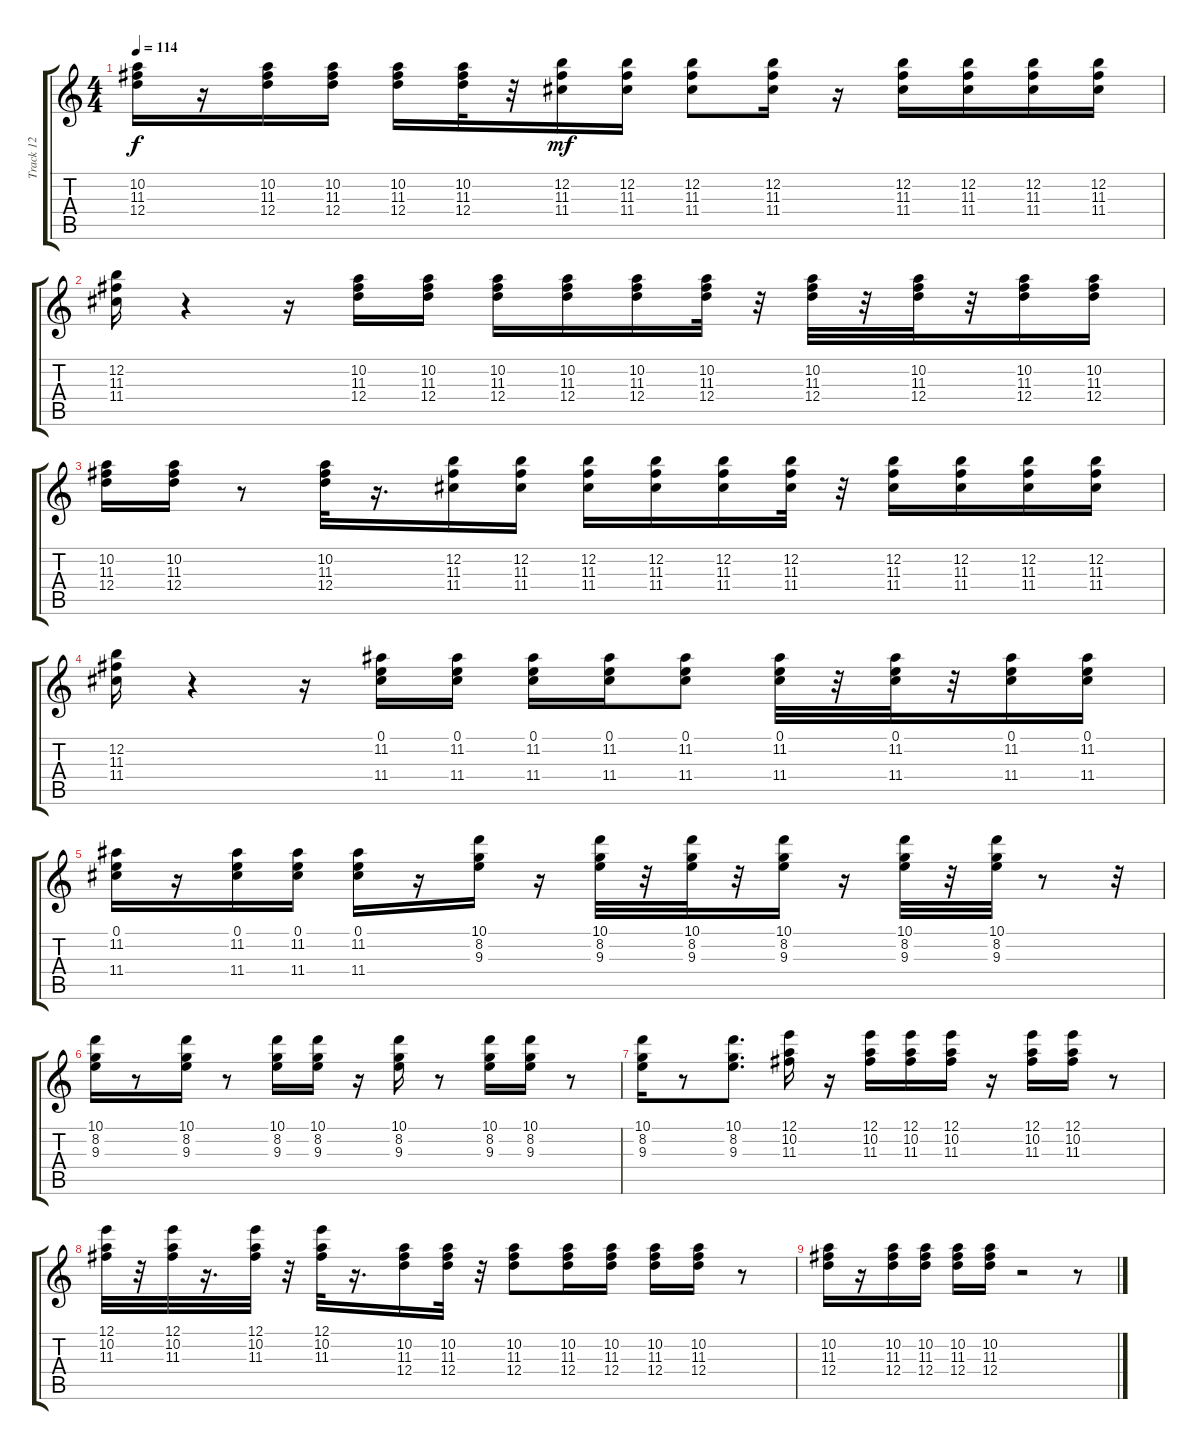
\track ("Track 12" "Track 12") {instrument electricguitarclean}
\staff {score tabs}
\tuning (E4 B3 G3 D3 A2 E2) {hide}
\ts (4 4)
\tempo 114
\clef g2
\ks c
(10.2 11.3 12.4).16{dy f} r.16 (10.2 11.3 12.4).16 (10.2 11.3 12.4).16 (10.2 11.3 12.4).16 (10.2 11.3 12.4).32 r.32 (12.2 11.3 11.4).16{dy mf} (12.2 11.3 11.4).16 (12.2 11.3 11.4).8 (12.2 11.3 11.4).16 r.16 (12.2 11.3 11.4).16 (12.2 11.3 11.4).16 (12.2 11.3 11.4).16 (12.2 11.3 11.4).16 |
(12.2 11.3 11.4).16 r.4 r.16 (10.2 11.3 12.4).16 (10.2 11.3 12.4).16 (10.2 11.3 12.4).16 (10.2 11.3 12.4).16 (10.2 11.3 12.4).16 (10.2 11.3 12.4).32 r.32 (10.2 11.3 12.4).32 r.32 (10.2 11.3 12.4).32 r.32 (10.2 11.3 12.4).16 (10.2 11.3 12.4).16 |
(10.2 11.3 12.4).16 (10.2 11.3 12.4).16 r.8 (10.2 11.3 12.4).32 r.16{d} (12.2 11.3 11.4).16 (12.2 11.3 11.4).16 (12.2 11.3 11.4).16 (12.2 11.3 11.4).16 (12.2 11.3 11.4).16 (12.2 11.3 11.4).32 r.32 (12.2 11.3 11.4).16 (12.2 11.3 11.4).16 (12.2 11.3 11.4).16 (12.2 11.3 11.4).16 |
(12.2 11.3 11.4).16 r.4 r.16 (0.1 11.2 11.4).16 (0.1 11.2 11.4).16 (0.1 11.2 11.4).16 (0.1 11.2 11.4).16 (0.1 11.2 11.4).8 (0.1 11.2 11.4).32 r.32 (0.1 11.2 11.4).32 r.32 (0.1 11.2 11.4).16 (0.1 11.2 11.4).16 |
(0.1 11.2 11.4).16 r.16 (0.1 11.2 11.4).16 (0.1 11.2 11.4).16 (0.1 11.2 11.4).16 r.16 (10.1 8.2 9.3).16 r.16 (10.1 8.2 9.3).32 r.32 (10.1 8.2 9.3).32 r.32 (10.1 8.2 9.3).16 r.16 (10.1 8.2 9.3).32 r.32 (10.1 8.2 9.3).32 r.8 r.32 |
(10.1 8.2 9.3).16 r.8 (10.1 8.2 9.3).16 r.8 (10.1 8.2 9.3).16 (10.1 8.2 9.3).16 r.16 (10.1 8.2 9.3).16 r.8 (10.1 8.2 9.3).16 (10.1 8.2 9.3).16 r.8 |
(10.1 8.2 9.3).16 r.8 (10.1 8.2 9.3).8{d} (12.1 10.2 11.3).16 r.16 (12.1 10.2 11.3).16 (12.1 10.2 11.3).16 (12.1 10.2 11.3).16 r.16 (12.1 10.2 11.3).16 (12.1 10.2 11.3).16 r.8 |
(12.1 10.2 11.3).32 r.32 (12.1 10.2 11.3).32 r.16{d} (12.1 10.2 11.3).32 r.32 (12.1 10.2 11.3).32 r.16{d} (10.2 11.3 12.4).16 (10.2 11.3 12.4).32 r.32 (10.2 11.3 12.4).8 (10.2 11.3 12.4).16 (10.2 11.3 12.4).16 (10.2 11.3 12.4).16 (10.2 11.3 12.4).16 r.8 |
(10.2 11.3 12.4).16 r.16 (10.2 11.3 12.4).16 (10.2 11.3 12.4).16 (10.2 11.3 12.4).16 (10.2 11.3 12.4).16 r.2 r.8
